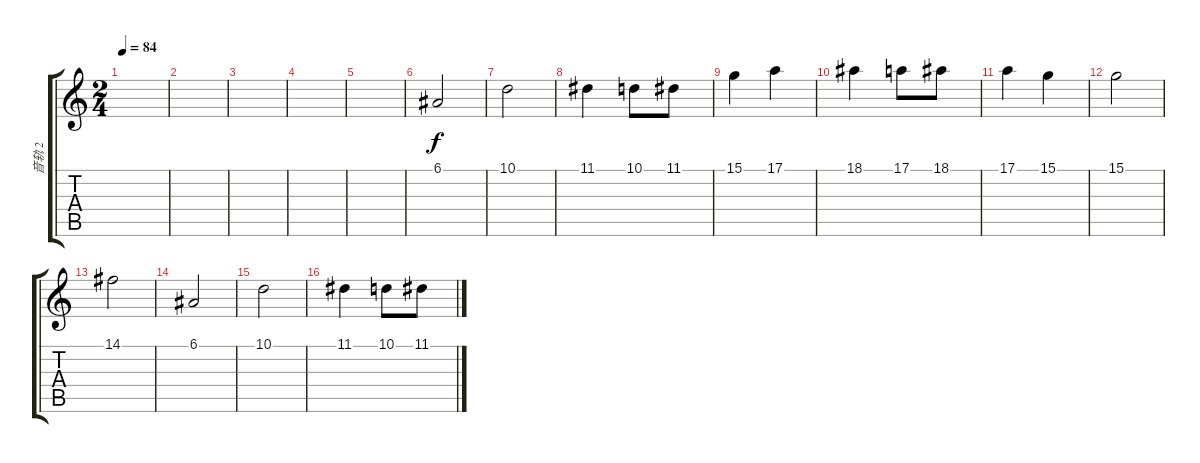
\track ("音轨 2" "音轨 2") {instrument panflute}
\staff {score tabs}
\tuning (E4 B3 G3 D3 A2 E2) {hide}
\ts (2 4)
\tempo 84
\clef g2
\ks c
|
|
|
|
|
6.1.2 |
10.1.2 |
11.1.4 10.1.8 11.1.8 |
15.1.4 17.1.4 |
18.1.4 17.1.8 18.1.8 |
17.1.4 15.1.4 |
15.1.2 |
14.1.2 |
6.1.2 |
10.1.2 |
11.1.4 10.1.8 11.1.8
